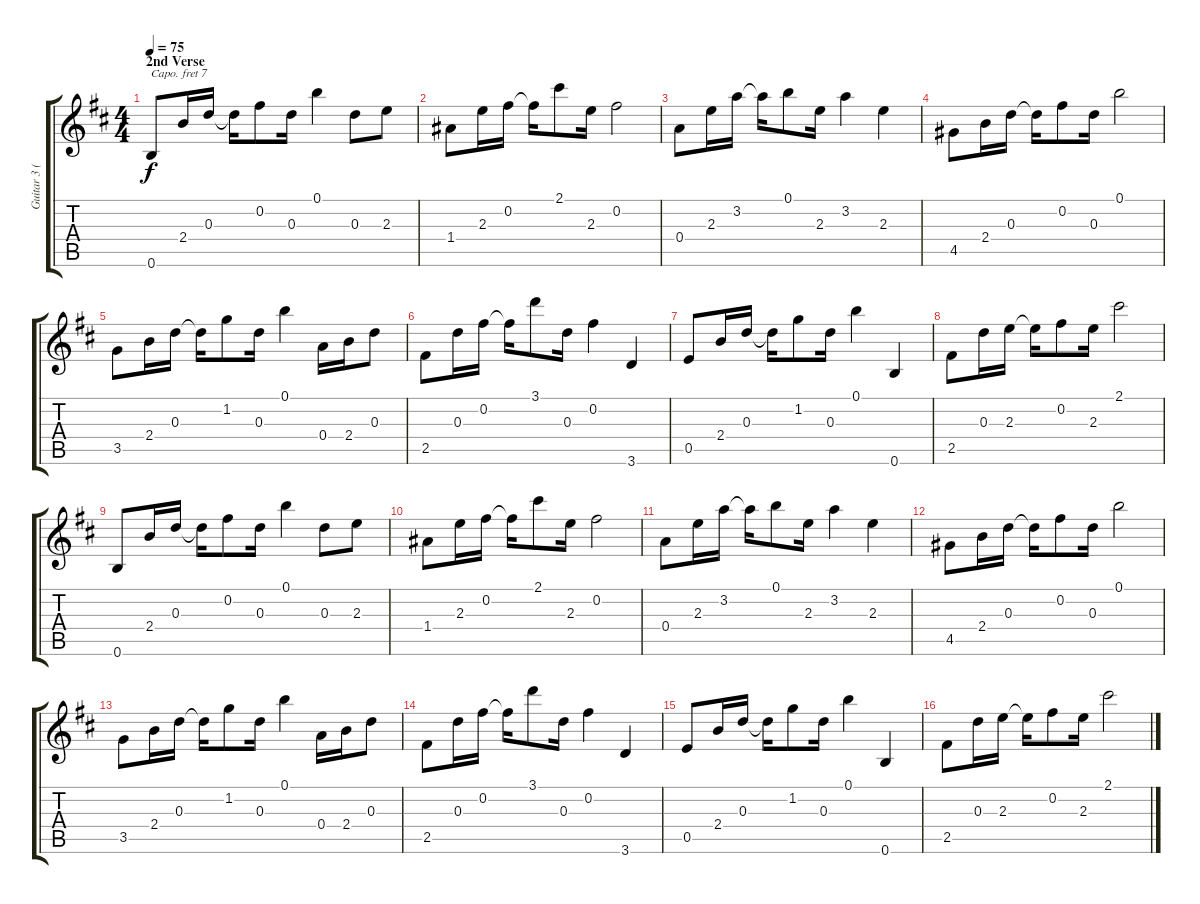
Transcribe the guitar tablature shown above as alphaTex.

\track ("Guitar 3 (12-string w/capo 7th fret)" "Guitar 3 (") {instrument acousticguitarsteel}
\staff {score tabs}
\capo 7
\tuning (E4 B3 G3 D3 A2 E2) {hide}
\ts (4 4)
\section ("" "2nd Verse")
\tempo 75
\clef g2
\ks bminor
0.6.8{dy f} 2.4.16 0.3.16 0.3{t}.16 0.2.8 0.3.16 0.1.4 0.3.8 2.3.8 |
1.4.8 2.3.16 0.2.16 0.2{t}.16 2.1.8 2.3.16 0.2.2 |
0.4.8 2.3.16 3.2.16 3.2{t}.16 0.1.8 2.3.16 3.2.4 2.3.4 |
4.5.8 2.4.16 0.3.16 0.3{t}.16 0.2.8 0.3.16 0.1.2 |
3.5.8 2.4.16 0.3.16 0.3{t}.16 1.2.8 0.3.16 0.1.4 0.4.16 2.4.16 0.3.8 |
2.5.8 0.3.16 0.2.16 0.2{t}.16 3.1.8 0.3.16 0.2.4 3.6.4 |
0.5.8 2.4.16 0.3.16 0.3{t}.16 1.2.8 0.3.16 0.1.4 0.6.4 |
2.5.8 0.3.16 2.3.16 2.3{t}.16 0.2.8 2.3.16 2.1.2 |
0.6.8 2.4.16 0.3.16 0.3{t}.16 0.2.8 0.3.16 0.1.4 0.3.8 2.3.8 |
1.4.8 2.3.16 0.2.16 0.2{t}.16 2.1.8 2.3.16 0.2.2 |
0.4.8 2.3.16 3.2.16 3.2{t}.16 0.1.8 2.3.16 3.2.4 2.3.4 |
4.5.8 2.4.16 0.3.16 0.3{t}.16 0.2.8 0.3.16 0.1.2 |
3.5.8 2.4.16 0.3.16 0.3{t}.16 1.2.8 0.3.16 0.1.4 0.4.16 2.4.16 0.3.8 |
2.5.8 0.3.16 0.2.16 0.2{t}.16 3.1.8 0.3.16 0.2.4 3.6.4 |
0.5.8 2.4.16 0.3.16 0.3{t}.16 1.2.8 0.3.16 0.1.4 0.6.4 |
2.5.8 0.3.16 2.3.16 2.3{t}.16 0.2.8 2.3.16 2.1.2
